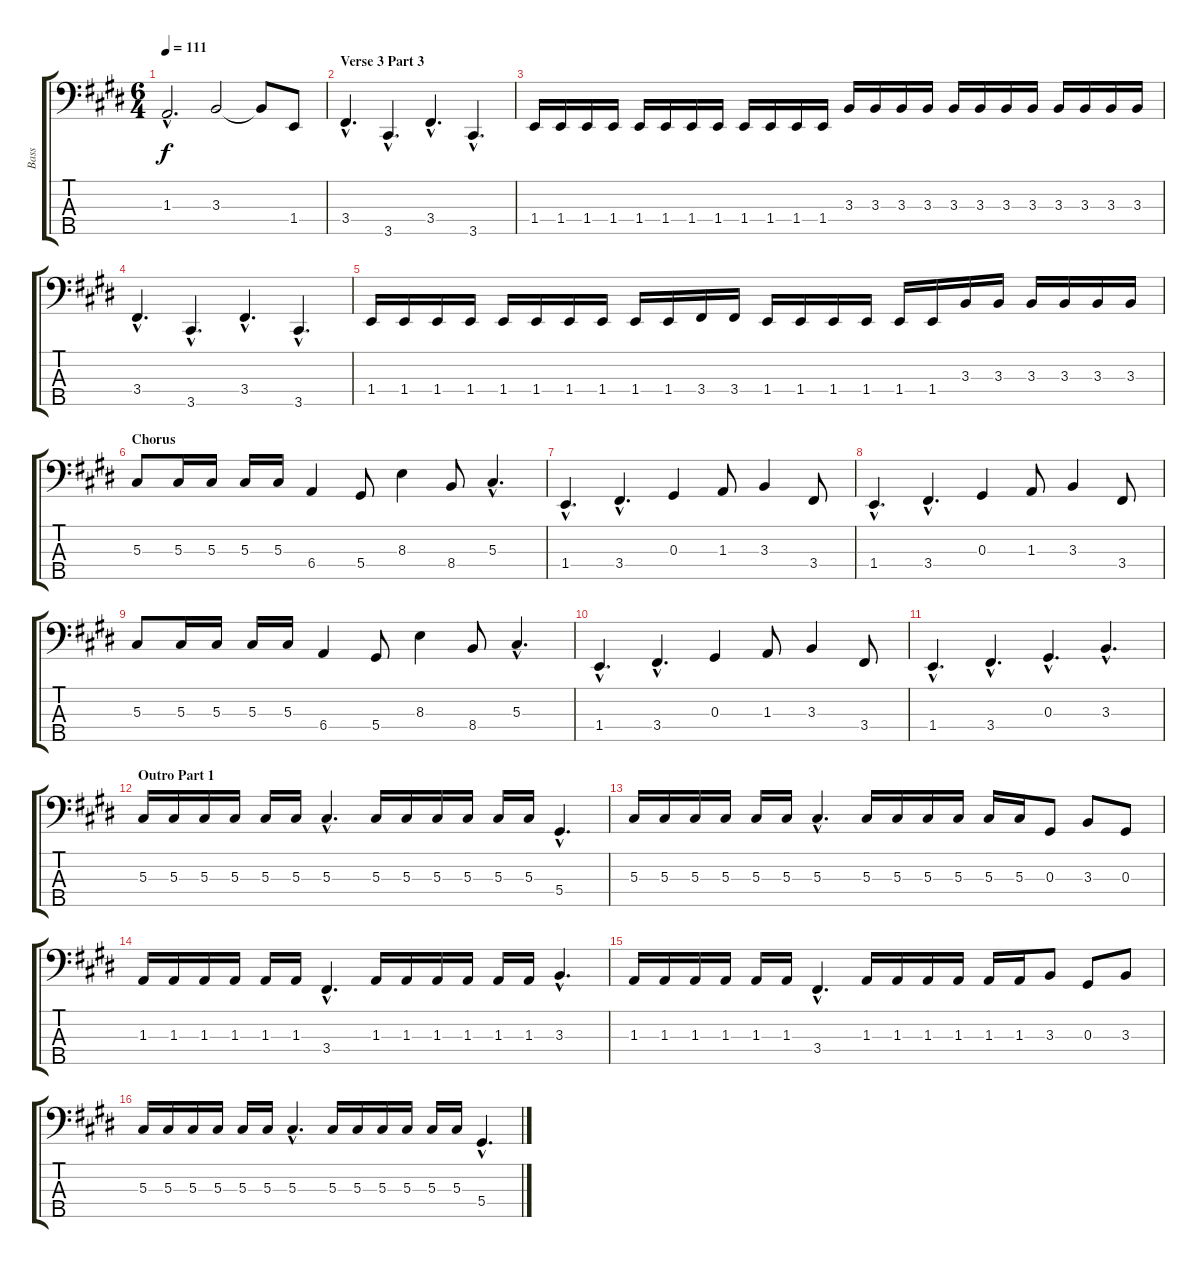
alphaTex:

\track ("Bass" "Bass") {instrument electricbassfinger}
\staff {score tabs}
\tuning (Gb2 Db2 Ab1 Eb1 Bb0) {hide}
\ts (6 4)
\tempo 111
\clef f4
\ks c#minor
1.3{hac}.2{d dy f} 3.3.2 3.3{t}.8 1.4.8 |
\section ("" "Verse 3 Part 3")
3.4{hac}.4{d} 3.5{hac}.4{d} 3.4{hac}.4{d} 3.5{hac}.4{d} |
1.4.16 1.4.16 1.4.16 1.4.16 1.4.16 1.4.16 1.4.16 1.4.16 1.4.16 1.4.16 1.4.16 1.4.16 3.3.16 3.3.16 3.3.16 3.3.16 3.3.16 3.3.16 3.3.16 3.3.16 3.3.16 3.3.16 3.3.16 3.3.16 |
3.4{hac}.4{d} 3.5{hac}.4{d} 3.4{hac}.4{d} 3.5{hac}.4{d} |
1.4.16 1.4.16 1.4.16 1.4.16 1.4.16 1.4.16 1.4.16 1.4.16 1.4.16 1.4.16 3.4.16 3.4.16 1.4.16 1.4.16 1.4.16 1.4.16 1.4.16 1.4.16 3.3.16 3.3.16 3.3.16 3.3.16 3.3.16 3.3.16 |
\section ("" "Chorus")
5.3.8 5.3.16 5.3.16 5.3.16 5.3.16 6.4.4 5.4.8 8.3.4 8.4.8 5.3{hac}.4{d} |
1.4{hac}.4{d} 3.4{hac}.4{d} 0.3.4 1.3.8 3.3.4 3.4.8 |
1.4{hac}.4{d} 3.4{hac}.4{d} 0.3.4 1.3.8 3.3.4 3.4.8 |
5.3.8 5.3.16 5.3.16 5.3.16 5.3.16 6.4.4 5.4.8 8.3.4 8.4.8 5.3{hac}.4{d} |
1.4{hac}.4{d} 3.4{hac}.4{d} 0.3.4 1.3.8 3.3.4 3.4.8 |
1.4{hac}.4{d} 3.4{hac}.4{d} 0.3{hac}.4{d} 3.3{hac}.4{d} |
\section ("" "Outro Part 1")
5.3.16 5.3.16 5.3.16 5.3.16 5.3.16 5.3.16 5.3{hac}.4{d} 5.3.16 5.3.16 5.3.16 5.3.16 5.3.16 5.3.16 5.4{hac}.4{d} |
5.3.16 5.3.16 5.3.16 5.3.16 5.3.16 5.3.16 5.3{hac}.4{d} 5.3.16 5.3.16 5.3.16 5.3.16 5.3.16 5.3.16 0.3.8 3.3.8 0.3.8 |
1.3.16 1.3.16 1.3.16 1.3.16 1.3.16 1.3.16 3.4{hac}.4{d} 1.3.16 1.3.16 1.3.16 1.3.16 1.3.16 1.3.16 3.3{hac}.4{d} |
1.3.16 1.3.16 1.3.16 1.3.16 1.3.16 1.3.16 3.4{hac}.4{d} 1.3.16 1.3.16 1.3.16 1.3.16 1.3.16 1.3.16 3.3.8 0.3.8 3.3.8 |
5.3.16 5.3.16 5.3.16 5.3.16 5.3.16 5.3.16 5.3{hac}.4{d} 5.3.16 5.3.16 5.3.16 5.3.16 5.3.16 5.3.16 5.4{hac}.4{d}
